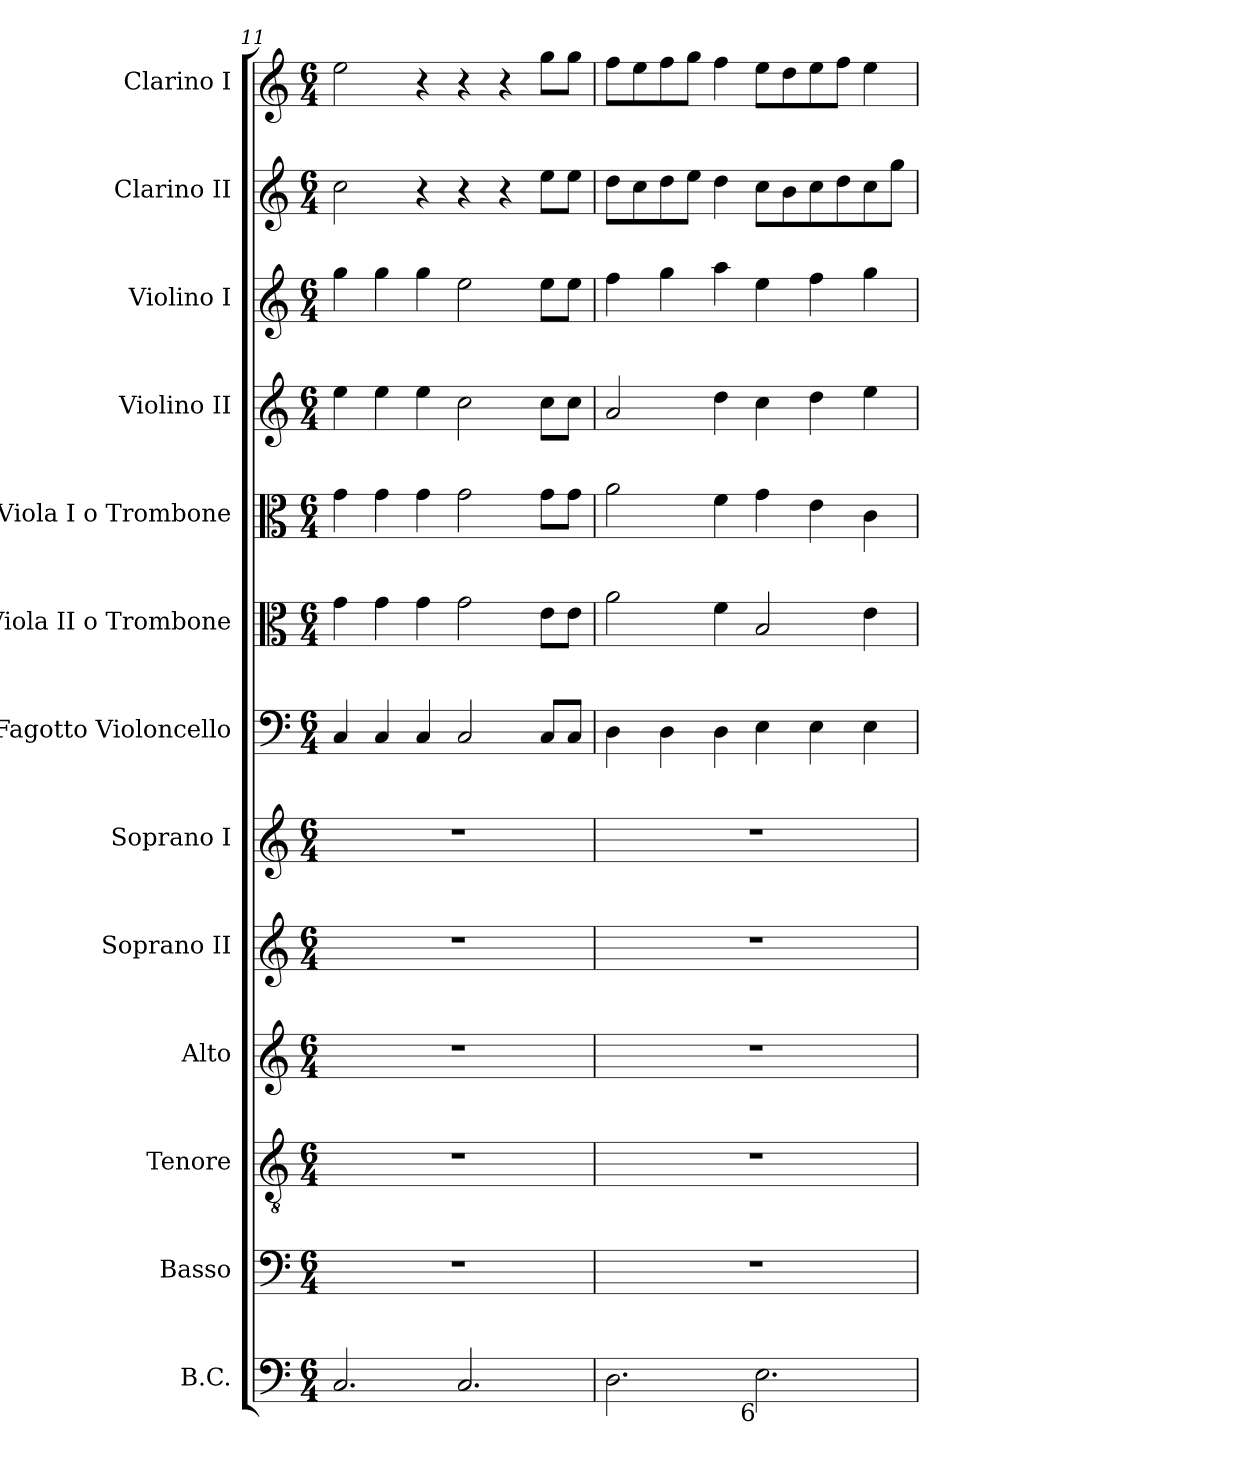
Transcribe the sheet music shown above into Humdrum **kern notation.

**kern	**kern	**kern	**kern	**kern	**kern	**kern	**kern	**kern	**kern	**kern	**kern	**kern
*part13	*part12	*part11	*part10	*part9	*part8	*part7	*part6	*part5	*part4	*part3	*part2	*part1
*staff13	*staff12	*staff11	*staff10	*staff9	*staff8	*staff7	*staff6	*staff5	*staff4	*staff3	*staff2	*staff1
*I"B.C.	*I"Basso	*I"Tenore	*I"Alto	*I"Soprano II	*I"Soprano I	*I"Fagotto Violoncello	*I"Viola II o Trombone	*I"Viola I o Trombone	*I"Violino II	*I"Violino I	*I"Clarino II	*I"Clarino I
*	*I'B.	*I'T.	*	*I'S.	*I'S.	*I'Fg.	*I'Vla.	*I'Vla.	*I'Vln. II	*I'Vln. I	*	*
*clefF4	*clefF4	*clefGv2	*clefG2	*clefG2	*clefG2	*clefF4	*clefC3	*clefC3	*clefG2	*clefG2	*clefG2	*clefG2
*	*	*ITrd7c12	*	*	*	*	*	*	*	*	*	*
*k[]	*k[]	*k[]	*k[]	*k[]	*k[]	*k[]	*k[]	*k[]	*k[]	*k[]	*k[]	*k[]
*C:	*C:	*C:	*C:	*C:	*C:	*C:	*C:	*C:	*C:	*C:	*C:	*C:
*M6/4	*M6/4	*M6/4	*M6/4	*M6/4	*M6/4	*M6/4	*M6/4	*M6/4	*M6/4	*M6/4	*M6/4	*M6/4
=11	=11	=11	=11	=11	=11	=11	=11	=11	=11	=11	=11	=11
!	!LO:N:vis=1	!LO:N:vis=1	!LO:N:vis=1	!LO:N:vis=1	!LO:N:vis=1	!	!	!	!	!	!	!
2.Ci/	1.r	1.r	1.r	1.r	1.r	4Ci/	4gi\	4gi\	4eei\	4ggi\	2cci\	2eei\
.	.	.	.	.	.	4Ci/	4gi\	4gi\	4eei\	4ggi\	.	.
.	.	.	.	.	.	4Ci/	4gi\	4gi\	4eei\	4ggi\	4r	4r
2.Ci/	.	.	.	.	.	2Ci/	2gi\	2gi\	2cci\	2eei\	4r	4r
.	.	.	.	.	.	.	.	.	.	.	4r	4r
.	.	.	.	.	.	8Ci/L	8ei\L	8gi\L	8cci\L	8eei\L	8eei\L	8ggi\L
.	.	.	.	.	.	8Ci/J	8ei\J	8gi\J	8cci\J	8eei\J	8eei\J	8ggi\J
=12	=12	=12	=12	=12	=12	=12	=12	=12	=12	=12	=12	=12
!	!LO:N:vis=1	!LO:N:vis=1	!LO:N:vis=1	!LO:N:vis=1	!LO:N:vis=1	!	!	!	!	!	!	!
2.Di\	1.r	1.r	1.r	1.r	1.r	4Di\	2ai\	2ai\	2ai/	4ffi\	8ddi\L	8ffi\L
.	.	.	.	.	.	.	.	.	.	.	8cci\	8eei\
.	.	.	.	.	.	4Di\	.	.	.	4ggi\	8ddi\	8ffi\
.	.	.	.	.	.	.	.	.	.	.	8eei\J	8ggi\J
.	.	.	.	.	.	4Di\	4fi\	4fi\	4ddi\	4aai\	4ddi\	4ffi\
!LO:TX:b:rj:t=6	!	!	!	!	!	!	!	!	!	!	!	!
2.Ei\	.	.	.	.	.	4Ei\	2Bi/	4gi\	4cci\	4eei\	8cci\L	8eei\L
.	.	.	.	.	.	.	.	.	.	.	8bi\	8ddi\
.	.	.	.	.	.	4Ei\	.	4ei\	4ddi\	4ffi\	8cci\	8eei\
.	.	.	.	.	.	.	.	.	.	.	8ddi\	8ffi\J
.	.	.	.	.	.	4Ei\	4ei\	4ci\	4eei\	4ggi\	8cci\	4eei\
.	.	.	.	.	.	.	.	.	.	.	8ggi\J	.
=	=	=	=	=	=	=	=	=	=	=	=	=
*-	*-	*-	*-	*-	*-	*-	*-	*-	*-	*-	*-	*-
